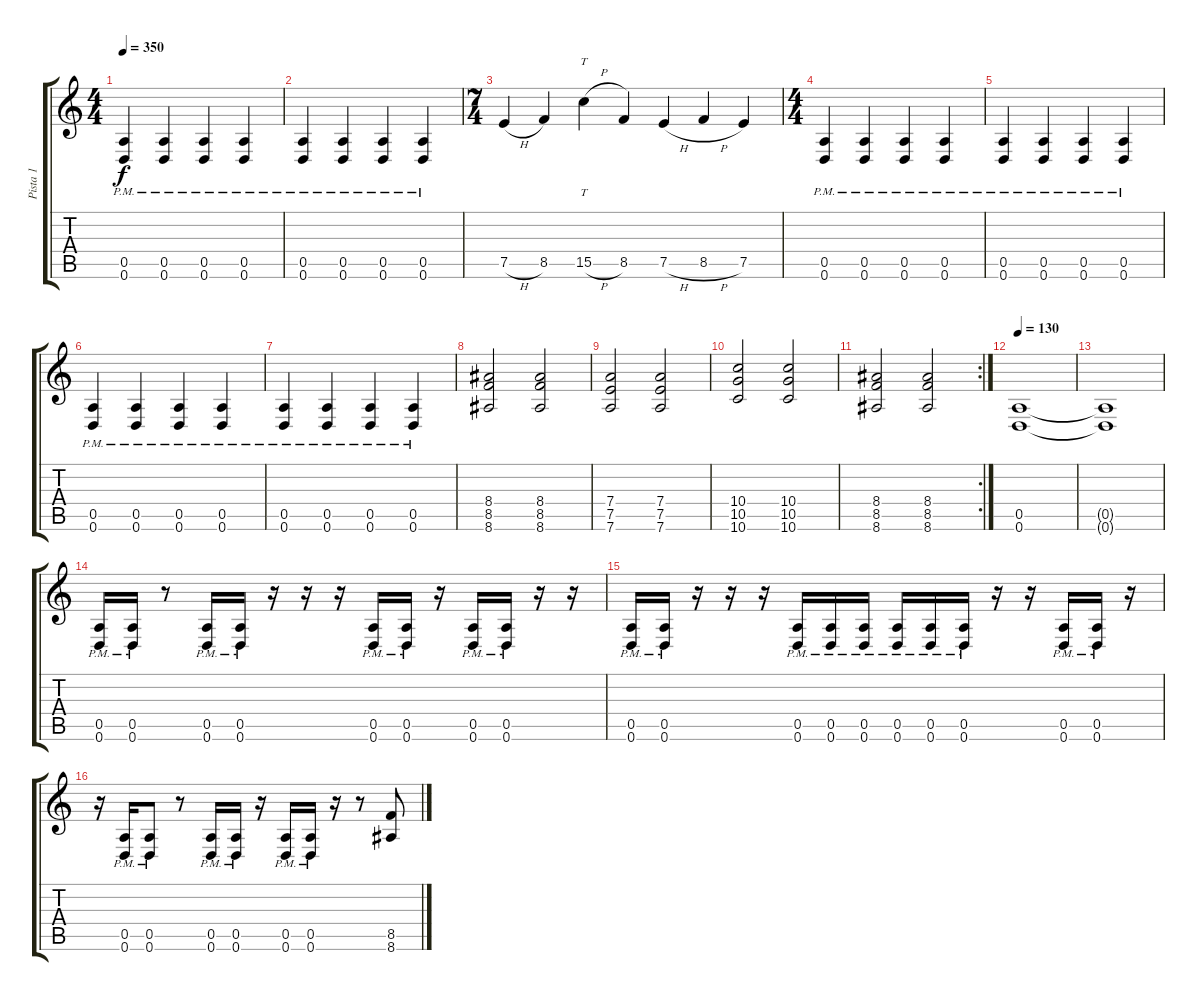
\track ("Pista 1" "Pista 1") {instrument distortionguitar}
\staff {score tabs}
\tuning (E4 B3 G3 D3 A2 D2) {hide}
\ts (4 4)
\tempo 350
\clef g2
\ks c
(0.5{pm} 0.6{pm}).4{dy f} (0.5{pm} 0.6{pm}).4 (0.5{pm} 0.6{pm}).4 (0.5{pm} 0.6{pm}).4 |
(0.5{pm} 0.6{pm}).4 (0.5{pm} 0.6{pm}).4 (0.5{pm} 0.6{pm}).4 (0.5{pm} 0.6{pm}).4 |
\ts (7 4)
7.5{h}.4 8.5.4 15.5{h}.4{tt} 8.5.4 7.5{h}.4 8.5{h}.4 7.5.4 |
\ts (4 4)
(0.5{pm} 0.6{pm}).4 (0.5{pm} 0.6{pm}).4 (0.5{pm} 0.6{pm}).4 (0.5{pm} 0.6{pm}).4 |
(0.5{pm} 0.6{pm}).4 (0.5{pm} 0.6{pm}).4 (0.5{pm} 0.6{pm}).4 (0.5{pm} 0.6{pm}).4 |
(0.5{pm} 0.6{pm}).4 (0.5{pm} 0.6{pm}).4 (0.5{pm} 0.6{pm}).4 (0.5{pm} 0.6{pm}).4 |
(0.5{pm} 0.6{pm}).4 (0.5{pm} 0.6{pm}).4 (0.5{pm} 0.6{pm}).4 (0.5{pm} 0.6{pm}).4 |
(8.4 8.5 8.6).2 (8.4 8.5 8.6).2 |
(7.4 7.5 7.6).2 (7.4 7.5 7.6).2 |
(10.4 10.5 10.6).2 (10.4 10.5 10.6).2 |
\rc 2
(8.4 8.5 8.6).2 (8.4 8.5 8.6).2 |
\tempo 130
(0.5 0.6).1 |
(0.5{t} 0.6{t}).1 |
(0.5{pm} 0.6{pm}).16 (0.5{pm} 0.6{pm}).16 r.8 (0.5{pm} 0.6{pm}).16 (0.5{pm} 0.6{pm}).16 r.16 r.16 r.16 (0.5{pm} 0.6{pm}).16 (0.5{pm} 0.6{pm}).16 r.16 (0.5{pm} 0.6{pm}).16 (0.5{pm} 0.6{pm}).16 r.16 r.16 |
(0.5{pm} 0.6{pm}).16 (0.5{pm} 0.6{pm}).16 r.16 r.16 r.16 (0.5{pm} 0.6{pm}).16 (0.5{pm} 0.6{pm}).16 (0.5{pm} 0.6{pm}).16 (0.5{pm} 0.6{pm}).16 (0.5{pm} 0.6{pm}).16 (0.5{pm} 0.6{pm}).16 r.16 r.16 (0.5{pm} 0.6{pm}).16 (0.5{pm} 0.6{pm}).16 r.16 |
r.16 (0.5{pm} 0.6{pm}).16 (0.5{pm} 0.6{pm}).8 r.8 (0.5{pm} 0.6{pm}).16 (0.5{pm} 0.6{pm}).16 r.16 (0.5{pm} 0.6{pm}).16 (0.5{pm} 0.6{pm}).16 r.16 r.8 (8.5 8.6).8
